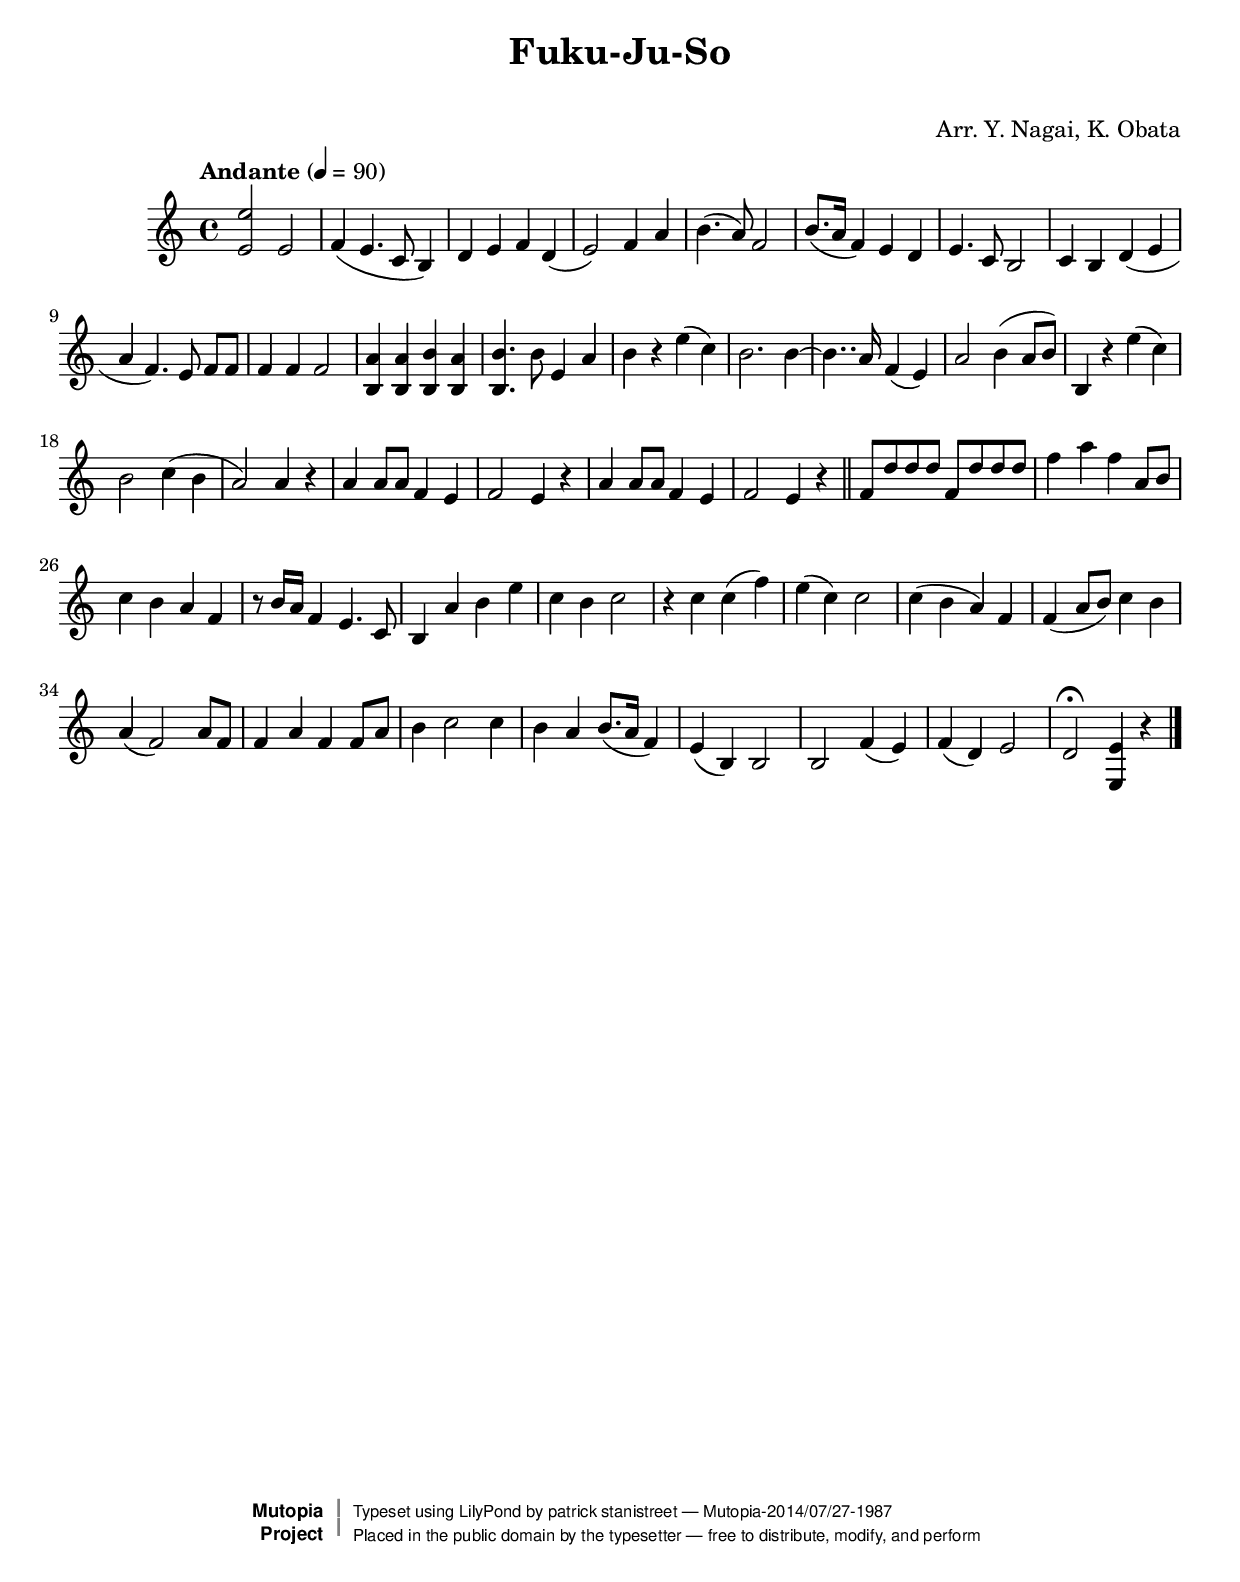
\version "2.19.7"

tsfooter = \markup {
\column {
  \line {"Arranged by:  Nagai, Iwai and Obata, Kenhachiro"}
  \line {"Source:  Seiyo gakufu Nihon zokkyokushu,  pub. Miki Shoten, Osaka, 1895."}
  \line {"English title:  \"A Collection of Japanese Popular Music.\""}
  \line {"Copyright Public Domain  Typeset by Tom Potter 2007"}
  \line {"http://www.daisyfield.com/music/"}
}
}

\paper {
  top-margin = 2 \cm
  bottom-margin = 2 \cm
%  oddFooterMarkup = \tsfooter
}


\header {
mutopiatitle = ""    %  if not set taken from title field
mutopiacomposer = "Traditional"
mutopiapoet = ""    %  
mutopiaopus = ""    %  
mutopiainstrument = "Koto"
date = ""    %  optional - date piece composed
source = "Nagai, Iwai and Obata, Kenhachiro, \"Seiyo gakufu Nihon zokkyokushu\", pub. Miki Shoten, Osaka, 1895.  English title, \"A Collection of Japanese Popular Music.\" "
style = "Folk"
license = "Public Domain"
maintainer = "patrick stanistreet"
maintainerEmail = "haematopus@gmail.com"
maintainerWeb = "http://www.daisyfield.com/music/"
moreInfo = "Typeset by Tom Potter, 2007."  

title = "Fuku-Ju-So"
subtitle = "  "      %
composer = "Arr. Y. Nagai, K. Obata"

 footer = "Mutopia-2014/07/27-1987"
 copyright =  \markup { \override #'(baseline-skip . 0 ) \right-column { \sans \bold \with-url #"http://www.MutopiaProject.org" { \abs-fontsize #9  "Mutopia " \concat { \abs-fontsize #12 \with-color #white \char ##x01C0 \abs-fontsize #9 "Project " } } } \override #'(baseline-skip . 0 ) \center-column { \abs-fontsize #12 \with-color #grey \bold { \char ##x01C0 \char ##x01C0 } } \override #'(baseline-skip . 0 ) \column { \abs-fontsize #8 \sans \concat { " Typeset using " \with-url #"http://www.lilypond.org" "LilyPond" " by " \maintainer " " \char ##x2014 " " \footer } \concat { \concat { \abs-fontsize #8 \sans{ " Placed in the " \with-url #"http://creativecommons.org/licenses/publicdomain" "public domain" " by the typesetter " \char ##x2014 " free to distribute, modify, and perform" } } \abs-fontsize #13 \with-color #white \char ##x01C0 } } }
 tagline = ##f
}

kotoOne =  {
%    \clef "treble" \key c \major \time 4/4 | 
% 1
    <e' e''>2  e'2  | 
%    <e' e''>2 -\markup{ \bold {Andante} } \f e'2 \p | 
% 2
    f'4 ( e'4. c'8 b4 ) | 
% 3
    d'4 e'4 f'4 d'4 ( | 
% 4
    e'2 ) f'4 a'4 | 
% 5
    b'4. ( a'8 ) f'2 | 
% 6
    b'8. ( [ a'16 ] f'4 ) e'4 d'4 | 
% 7
    e'4. c'8 b2 | 
% 8
    c'4 b4 d'4 ( e'4 | 
% 9
    a'4 f'4. ) e'8 f'8 [ f'8 ] | 
\barNumberCheck #10
    f'4 f'4 f'2 | 
% 11
    <b a'>4 <b a'>4 <b b'>4 <b a'>4 | 
% 12
    <b b'>4. b'8 e'4 a'4 | 
% 13
    b'4 r4 e''4 ( c''4 ) | 
% 14
    b'2. b'4 ~ | 
% 15
    b'4.. a'16 f'4 ( e'4 ) | 
% 16
    a'2 b'4 ( a'8 [ b'8 ) ] | 
% 17
    b4 r4 e''4 ( c''4 ) | 
% 18
    b'2 c''4 ( b'4 | 
% 19
    a'2 ) a'4 r4 | 
\barNumberCheck #20
    a'4  a'8 [ a'8 ] f'4 e'4 | 
% 21
    f'2 e'4 r4 | 
% 22
    a'4  a'8 [ a'8 ] f'4 e'4 | 
% 23
    f'2 e'4 r4 
\bar "||"
%    | 
% 24
    f'8  [ d''8 d''8 d''8 ] f'8 [ d''8 d''8 d''8 ] | 
% 25
    f''4 a''4 f''4 a'8 [ b'8 ] | 
% 26
    c''4 b'4 a'4 f'4 | 
% 27
    r8 b'16 [ a'16 ] f'4 e'4. c'8 | 
% 28
    b4 a'4 b'4 e''4 | 
% 29
    c''4 b'4 c''2 | 
\barNumberCheck #30
    r4 c''4 c''4 ( f''4 ) | 
% 31
    e''4 ( c''4 ) c''2 | 
% 32
    c''4 ( b'4 a'4 ) f'4 | 
% 33
    f'4 ( a'8 [ b'8 ) ] c''4 b'4 | 
% 34
    a'4 ( f'2 ) a'8 [ f'8 ] | 
% 35
    f'4 a'4 f'4 f'8 [ a'8 ] | 
% 36
    b'4 c''2 c''4 | 
% 37
    b'4 a'4 b'8. ( [ a'16 ] f'4 ) | 
% 38
    e'4 ( b4 ) b2 | 
% 39
    b2 f'4 ( e'4 ) | 
\barNumberCheck #40
    f'4 ( d'4 ) e'2 | 
% 41
    d'2 ^\fermata <e e'>4 r4 
\bar "|."
}

% The score definition
\score  {
\new Staff <<
    \time 4/4 
    \clef "treble"
    \key c \major
    \tempo "Andante" 4 = 90
    \set Staff.midiInstrument = "koto"
    \kotoOne
>>

\layout  { }
\midi  { }
}

